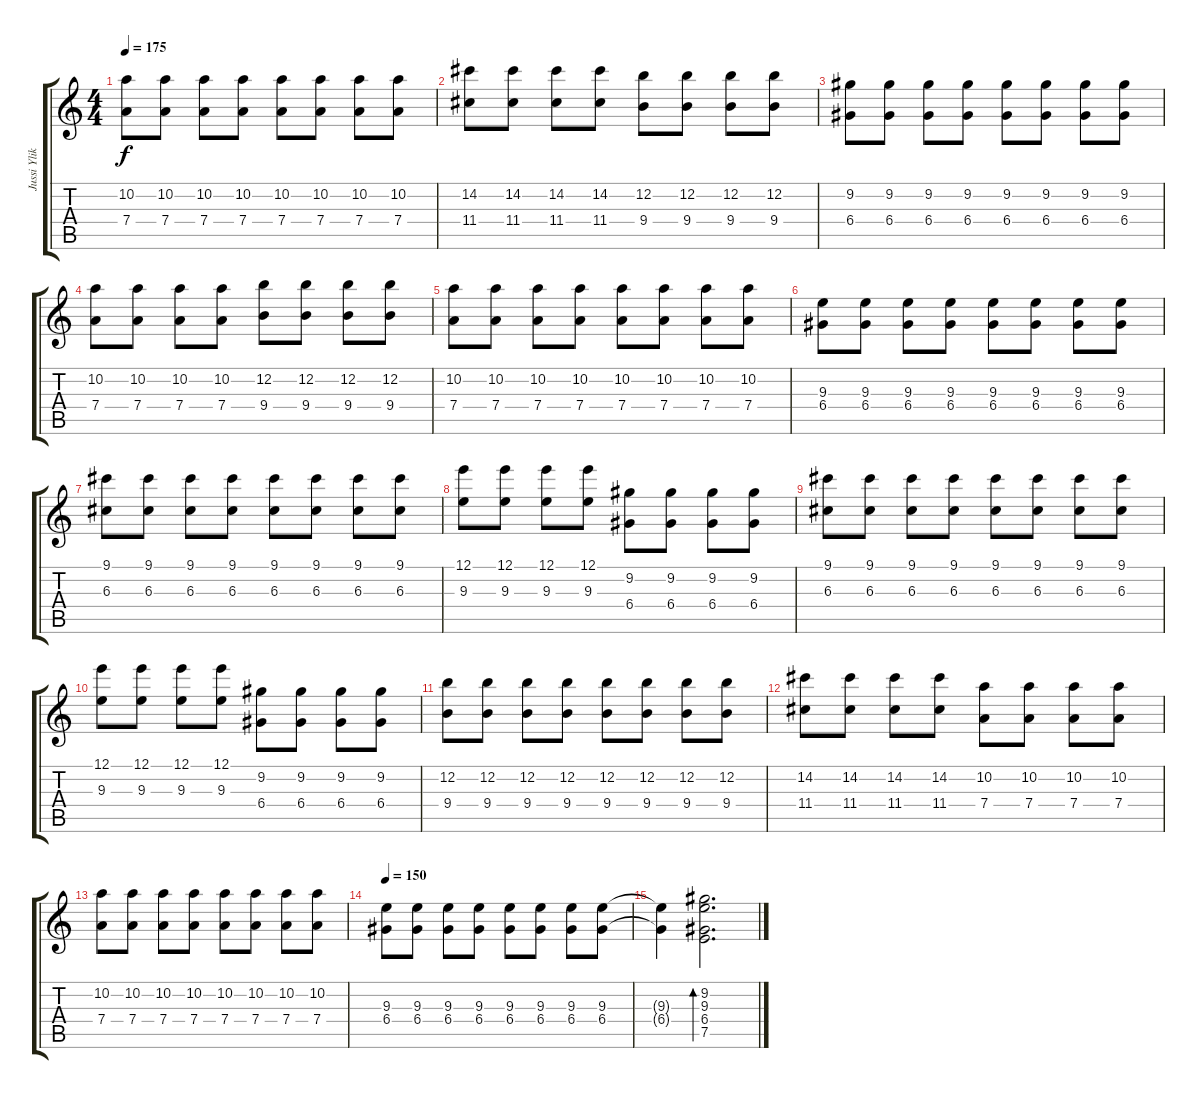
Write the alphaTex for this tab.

\track ("Jussi Ylikoski - Guitar" "Jussi Ylik") {instrument distortionguitar}
\staff {score tabs}
\tuning (E4 B3 G3 D3 A2 D2) {hide}
\ts (4 4)
\tempo 175
\clef g2
\ks c
(10.2 7.4).8{dy f} (10.2 7.4).8 (10.2 7.4).8 (10.2 7.4).8 (10.2 7.4).8 (10.2 7.4).8 (10.2 7.4).8 (10.2 7.4).8 |
(14.2 11.4).8 (14.2 11.4).8 (14.2 11.4).8 (14.2 11.4).8 (12.2 9.4).8 (12.2 9.4).8 (12.2 9.4).8 (12.2 9.4).8 |
(9.2 6.4).8 (9.2 6.4).8 (9.2 6.4).8 (9.2 6.4).8 (9.2 6.4).8 (9.2 6.4).8 (9.2 6.4).8 (9.2 6.4).8 |
(10.2 7.4).8 (10.2 7.4).8 (10.2 7.4).8 (10.2 7.4).8 (12.2 9.4).8 (12.2 9.4).8 (12.2 9.4).8 (12.2 9.4).8 |
(10.2 7.4).8 (10.2 7.4).8 (10.2 7.4).8 (10.2 7.4).8 (10.2 7.4).8 (10.2 7.4).8 (10.2 7.4).8 (10.2 7.4).8 |
(9.3 6.4).8 (9.3 6.4).8 (9.3 6.4).8 (9.3 6.4).8 (9.3 6.4).8 (9.3 6.4).8 (9.3 6.4).8 (9.3 6.4).8 |
(9.1 6.3).8 (9.1 6.3).8 (9.1 6.3).8 (9.1 6.3).8 (9.1 6.3).8 (9.1 6.3).8 (9.1 6.3).8 (9.1 6.3).8 |
(12.1 9.3).8 (12.1 9.3).8 (12.1 9.3).8 (12.1 9.3).8 (9.2 6.4).8 (9.2 6.4).8 (9.2 6.4).8 (9.2 6.4).8 |
(9.1 6.3).8 (9.1 6.3).8 (9.1 6.3).8 (9.1 6.3).8 (9.1 6.3).8 (9.1 6.3).8 (9.1 6.3).8 (9.1 6.3).8 |
(12.1 9.3).8 (12.1 9.3).8 (12.1 9.3).8 (12.1 9.3).8 (9.2 6.4).8 (9.2 6.4).8 (9.2 6.4).8 (9.2 6.4).8 |
(12.2 9.4).8 (12.2 9.4).8 (12.2 9.4).8 (12.2 9.4).8 (12.2 9.4).8 (12.2 9.4).8 (12.2 9.4).8 (12.2 9.4).8 |
(14.2 11.4).8 (14.2 11.4).8 (14.2 11.4).8 (14.2 11.4).8 (10.2 7.4).8 (10.2 7.4).8 (10.2 7.4).8 (10.2 7.4).8 |
(10.2 7.4).8 (10.2 7.4).8 (10.2 7.4).8 (10.2 7.4).8 (10.2 7.4).8 (10.2 7.4).8 (10.2 7.4).8 (10.2 7.4).8 |
\tempo 150
(9.3 6.4).8 (9.3 6.4).8 (9.3 6.4).8 (9.3 6.4).8 (9.3 6.4).8 (9.3 6.4).8 (9.3 6.4).8 (9.3 6.4).8 |
(9.3{t} 6.4{t}).4 (9.2 9.3 6.4 7.5).2{d bd 240}
